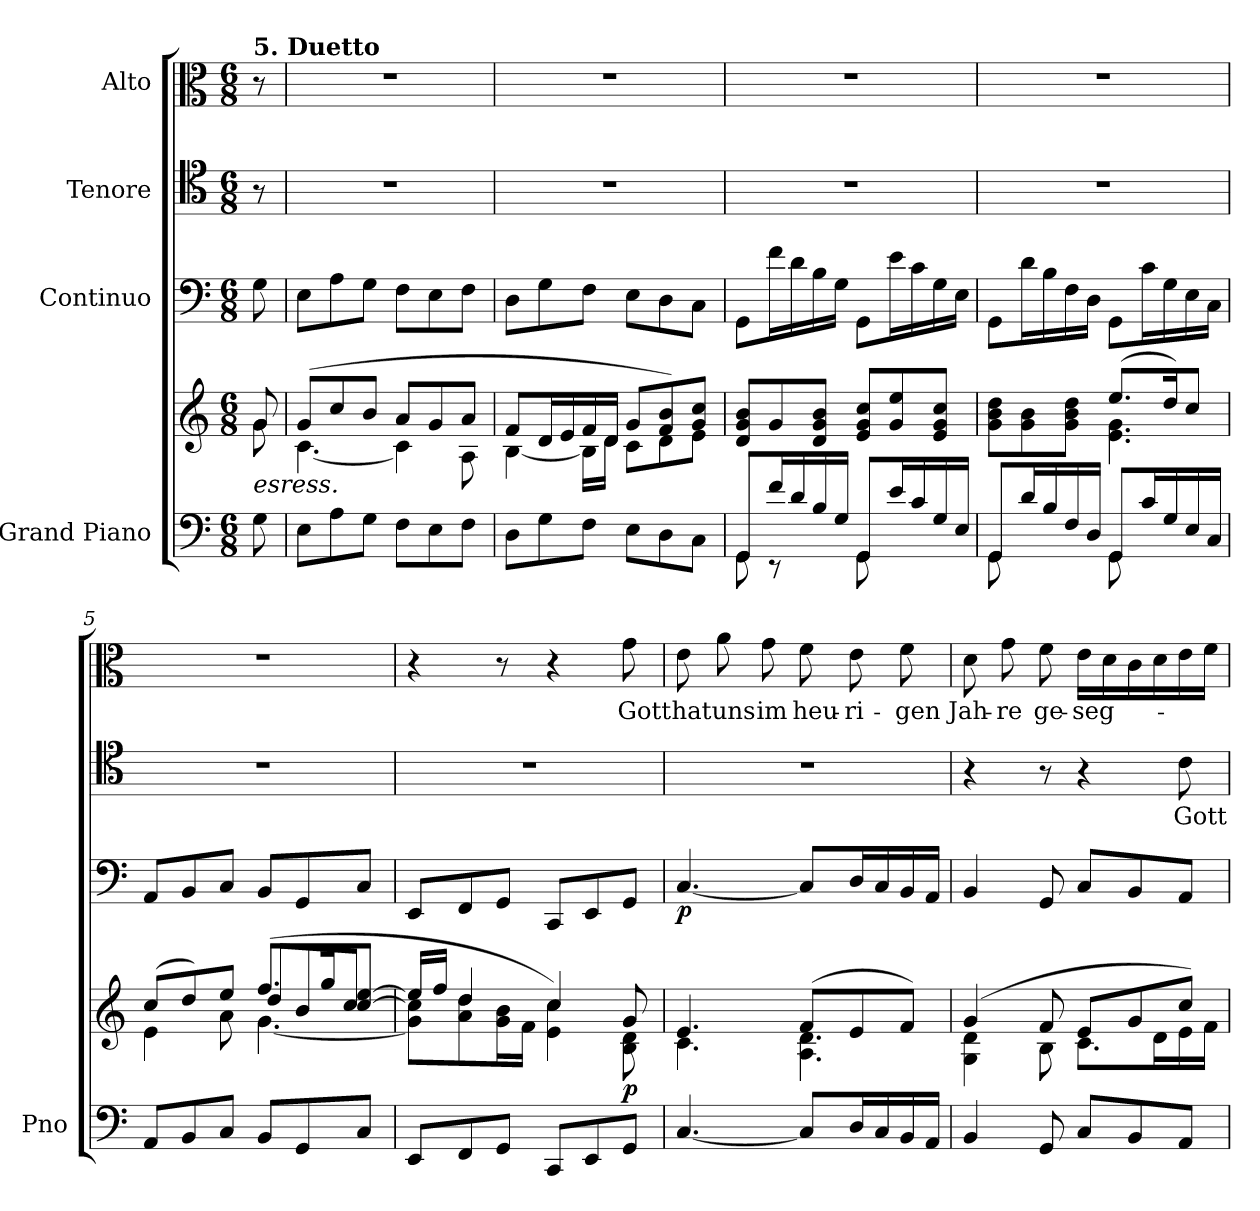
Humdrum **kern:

**kern	**kern	**dynam	**kern	**dynam	**kern	**text	**kern	**text
*part4	*part4	*part4	*part3	*part3	*part2	*part2	*part1	*part1
*staff5	*staff4	*staff4/5	*staff3	*staff3	*staff2	*staff2	*staff1	*staff1
*I"Grand Piano	*	*	*I"Continuo	*	*I"Tenore	*	*I"Alto	*
*I'Pno	*	*	*	*	*	*	*	*
*stria5	*stria5	*	*	*	*	*	*	*
*clefF4	*clefG2	*	*clefF4	*	*clefC4	*	*clefC3	*
*k[]	*k[]	*	*k[]	*	*k[]	*	*k[]	*
*M6/8	*M6/8	*	*M6/8	*	*M6/8	*	*M6/8	*
=	=	=	=	=	=	=	=	=
*	*^	*	*	*	*	*	*	*
!	!	!	!	!	!	!	!	!LO:TX:a:B:t=5. Duetto	!
!	!LO:TX:b:i:t=esress.	!	!	!	!	!	!	!	!
8G\	8g/	8g\	.	8G\	.	8r	.	8r	.
=1	=1	=1	=1	=1	=1	=1	=1	=1	=1
*stria5	*stria5	*	*	*	*	*	*	*	*
8E\L	(8g/L	[4.c\	.	8E\L	.	2.r	.	2.r	.
8A\	8cc/	.	.	8A\	.	.	.	.	.
8G\J	8b/J	.	.	8G\J	.	.	.	.	.
8F\L	8a/L	4c\]	.	8F\L	.	.	.	.	.
8E\	8g/	.	.	8E\	.	.	.	.	.
8F\J	8a/J	8A\	.	8F\J	.	.	.	.	.
=2	=2	=2	=2	=2	=2	=2	=2	=2	=2
8D\L	8f/L	[4B\	.	8D\L	.	2.r	.	2.r	.
8G\	16d/L	.	.	8G\	.	.	.	.	.
.	16e/	.	.	.	.	.	.	.	.
8F\J	16f/	16B\LL]	.	8F\J	.	.	.	.	.
.	16d/JJ	16d\JJ	.	.	.	.	.	.	.
8E\L	8g/L	8c\L	.	8E\L	.	.	.	.	.
8D\	8f/ 8b/)	8d\	.	8D\	.	.	.	.	.
8C\J	8g/ 8cc/J	8e\J	.	8C\J	.	.	.	.	.
*	*v	*v	*	*	*	*	*	*	*
=3	=3	=3	=3	=3	=3	=3	=3	=3
*^	*	*	*	*	*	*	*	*
8GG/L	8GG\	8d/ 8g/ 8b/L	.	8GG\L	.	2.r	.	2.r	.
16f/L	8r	8g/	.	16f\L	.	.	.	.	.
16d/	.	.	.	16d\	.	.	.	.	.
16B/	8ryy	8d/ 8g/ 8b/J	.	16B\	.	.	.	.	.
16G/JJ	.	.	.	16G\JJ	.	.	.	.	.
8GG/L	8GG\	8e/ 8g/ 8cc/L	.	8GG\L	.	.	.	.	.
16e/L	8ryy	8g/ 8ee/	.	16e\L	.	.	.	.	.
16c/	.	.	.	16c\	.	.	.	.	.
16G/	8ryy	8e/ 8g/ 8cc/J	.	16G\	.	.	.	.	.
16E/JJ	.	.	.	16E\JJ	.	.	.	.	.
=4	=4	=4	=4	=4	=4	=4	=4	=4	=4
*	*	*^	*	*	*	*	*	*	*
8GG/L	8GG\	8g\ 8b\ 8dd\L	4.ryy	.	8GG\L	.	2.r	.	2.r	.
16d/L	4ryy	8g\ 8b\	.	.	16d\L	.	.	.	.	.
16B/	.	.	.	.	16B\	.	.	.	.	.
16F/	.	8g\ 8b\ 8dd\J	.	.	16F\	.	.	.	.	.
16D/JJ	.	.	.	.	16D\JJ	.	.	.	.	.
8GG/L	8GG\	(8.ee/L	4.e\ 4.g\	.	8GG\L	.	.	.	.	.
16c/L	4ryy	.	.	.	16c\L	.	.	.	.	.
16G/	.	16dd/K)	.	.	16G\	.	.	.	.	.
16E/	.	8cc/J	.	.	16E\	.	.	.	.	.
16C/JJ	.	.	.	.	16C\JJ	.	.	.	.	.
*v	*v	*	*	*	*	*	*	*	*	*
=5	=5	=5	=5	=5	=5	=5	=5	=5	=5
*	*	*^	*	*	*	*	*	*	*
8AA/L	(8cc/L	4e\	4.ryy	.	8AA/L	.	2.r	.	2.r	.
8BB/	8dd/)	.	.	.	8BB/	.	.	.	.	.
8C/J	8ee/J	8a\	.	.	8C/J	.	.	.	.	.
8BB/L	(8.ff/L	[4.g\	8dd/L	.	8BB/L	.	.	.	.	.
8GG/	.	.	8b/	.	8GG/	.	.	.	.	.
.	16gg/K	.	.	.	.	.	.	.	.	.
8C/J	[8cc/ [8ee/J	.	8cc/J	.	8C/J	.	.	.	.	.
*	*	*v	*v	*	*	*	*	*	*	*
=6	=6	=6	=6	=6	=6	=6	=6	=6	=6
8EE/L	16ee/LL]	8g\] 8cc\]L	.	8EE/L	.	2.r	.	4r	.
.	16ff/JJ	.	.	.	.	.	.	.	.
8FF/	4dd/	8a\ 8dd\	.	8FF/	.	.	.	.	.
8GG/J	.	16g\ 16b\L	.	8GG/J	.	.	.	8r	.
.	.	16f\JJ	.	.	.	.	.	.	.
8CC/L	4cc/)	4e\ 4cc\	.	8CC/L	.	.	.	4r	.
8EE/	.	.	.	8EE/	.	.	.	.	.
!	!	!	!LO:DY:b	!	!	!	!	!	!LO:LY:b
8GG/J	8g/	8B\ 8d\	p	8GG/J	.	.	.	8g\	Gott
!!LO:LB:g=z
=7	=7	=7	=7	=7	=7	=7	=7	=7	=7
!	!	!	!	!	!LO:DY:b	!	!	!	!LO:LY:b
[4.C/	4.e/	4.c\	.	[4.C/	p	2.r	.	8e\	hat
!	!	!	!	!	!	!	!	!	!LO:LY:b
.	.	.	.	.	.	.	.	8a\	uns
!	!	!	!	!	!	!	!	!	!LO:LY:b
.	.	.	.	.	.	.	.	8g\	im
!	!	!	!	!	!	!	!	!	!LO:LY:b
8C/L]	(8f/L	4.A\ 4.d\	.	8C/L]	.	.	.	8f\	heu-
!	!	!	!	!	!	!	!	!	!LO:LY:b
16D/L	8e/	.	.	16D/L	.	.	.	8e\	-ri-
16C/	.	.	.	16C/	.	.	.	.	.
!	!	!	!	!	!	!	!	!	!LO:LY:b
16BB/	8f/J)	.	.	16BB/	.	.	.	8f\	-gen
16AA/JJ	.	.	.	16AA/JJ	.	.	.	.	.
=8	=8	=8	=8	=8	=8	=8	=8	=8	=8
!	!	!	!	!	!	!	!	!	!LO:LY:b
4BB/	(4g/	4G\ 4d\	.	4BB/	.	4r	.	8d\	Jah-
!	!	!	!	!	!	!	!	!	!LO:LY:b
.	.	.	.	.	.	.	.	8g\	-re
!	!	!	!	!	!	!	!	!	!LO:LY:b
8GG/	8f/	8B\	.	8GG/	.	8r	.	8f\	ge-
!	!	!	!	!	!	!	!	!	!LO:LY:b
8C/L	8e/L	8.c\L	.	8C/L	.	4r	.	16e\LL	-seg-
.	.	.	.	.	.	.	.	16d\	.
8BB/	8g/	.	.	8BB/	.	.	.	16c\	.
.	.	16d\L	.	.	.	.	.	16d\	.
!	!	!	!	!	!	!	!LO:LY:b	!	!
8AA/J	8cc/J)	16e\	.	8AA/J	.	8c\	Gott	16e\	.
.	.	16f\JJ	.	.	.	.	.	16f\JJ	.
*	*v	*v	*	*	*	*	*	*	*
=	=	=	=	=	=	=	=	=
*-	*-	*-	*-	*-	*-	*-	*-	*-
